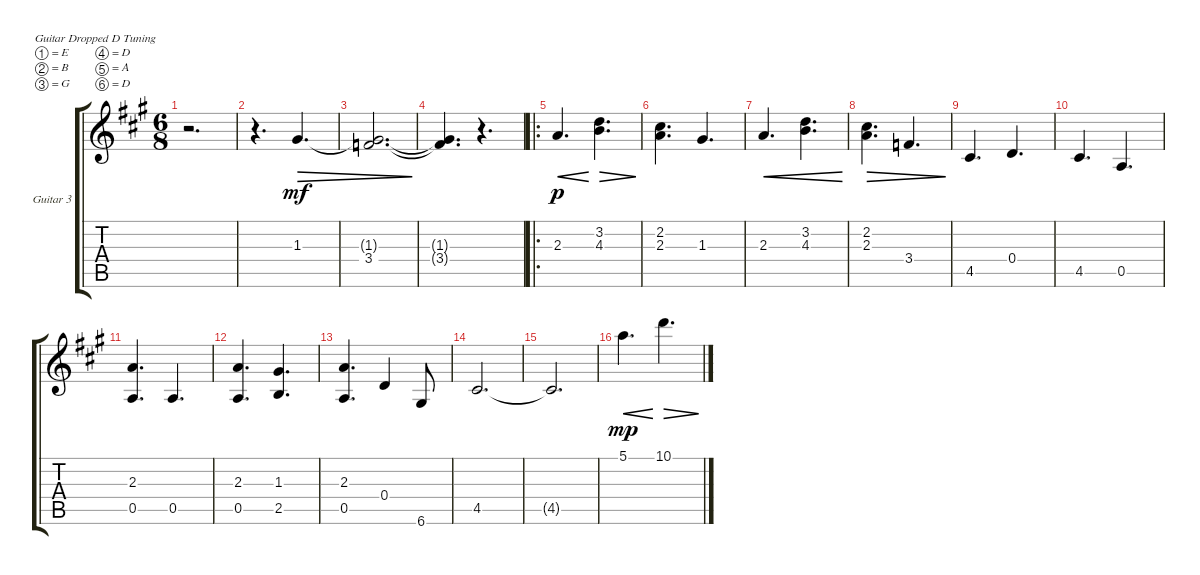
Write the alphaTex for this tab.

\defaultSystemsLayout 4
\bracketExtendMode groupsimilarinstruments
\firstSystemTrackNameOrientation horizontal
\otherSystemsTrackNameOrientation horizontal
\track ("Guitar 3" "Guitar 3") {instrument acousticguitarnylon}
\staff {score tabs}
\tuning (E4 B3 G3 D3 A2 D2)
\ts (6 8)
\tempo (120 hide)
\clef g2
\scale
0.307127
\ks a
r.2{d dy mf instrument acousticguitarnylon} |
\scale
0.242986 r.4{d} 1.3.4{d dec} |
\scale
0.200701 (3.4 1.3{t}).2{d dec} |
\scale
0.249423 (3.4{t} 1.3{t}).4{d} r.4{d} |
\ro
2.3.4{d cre dy p} (4.3 3.2).4{d dec} |
(2.3 2.2).4{d} 1.3.4{d} |
2.3.4{d cre} (4.3 3.2).4{d cre} |
(2.3 2.2).4{d dec} 3.4.4{d dec} |
4.5.4{d} 0.4.4{d} |
4.5.4{d} 0.5.4{d} |
(0.5 2.3).4{d} 0.5.4{d} |
(0.5 2.3).4{d} (2.5 1.3).4{d} |
(0.5 2.3).4{d} 0.4.4 6.6.8 |
4.5.2{d} |
4.5{t}.2{d} |
5.1.4{d cre dy mp} 10.1.4{d dec}
